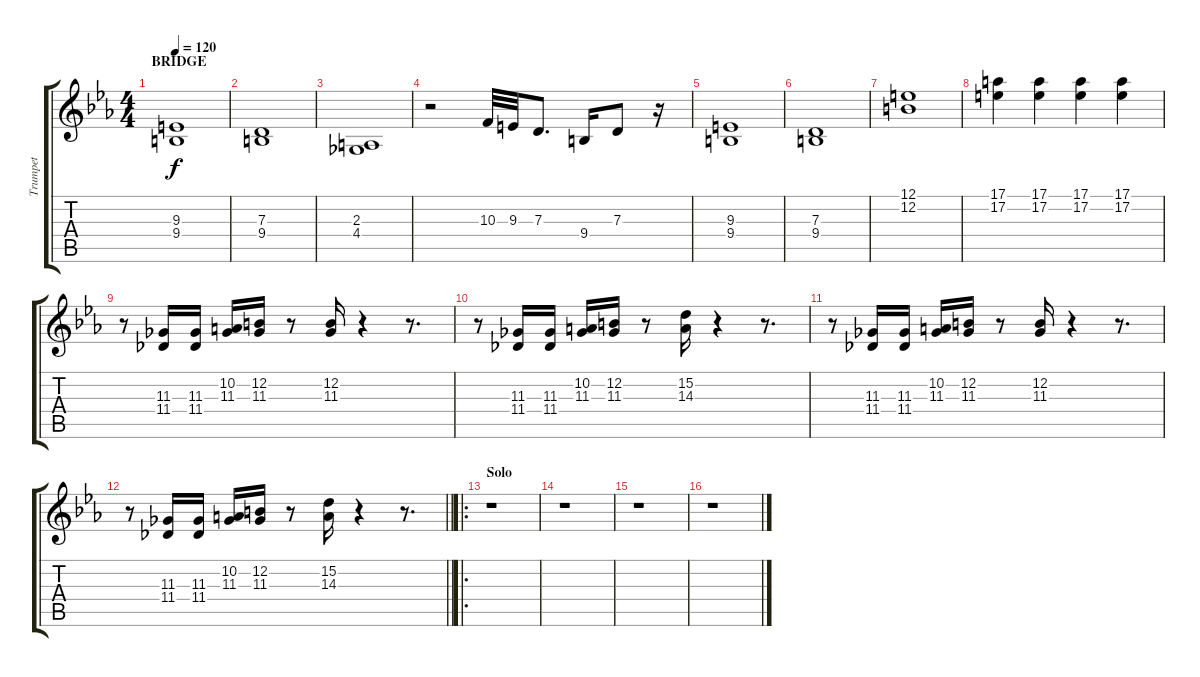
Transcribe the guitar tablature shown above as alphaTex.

\track ("Trumpet" "Trumpet") {instrument trumpet}
\staff {score tabs}
\tuning (E4 B3 G3 D3 A2 E2) {hide}
\ts (4 4)
\section ("" "BRIDGE")
\tempo 120
\clef g2
\ks cminor
(9.3 9.4).1{dy f} |
(7.3 9.4).1 |
(2.3 4.4).1 |
r.2 10.3.32 9.3.32 7.3.8{d} 9.4.16 7.3.8 r.16 |
(9.3 9.4).1 |
(7.3 9.4).1 |
(12.1 12.2).1 |
(17.1 17.2).4 (17.1 17.2).4 (17.1 17.2).4 (17.1 17.2).4 |
r.8 (11.3 11.4).16 (11.3 11.4).16 (10.2 11.3).16 (12.2 11.3).16 r.8 (12.2 11.3).16 r.4 r.8{d} |
r.8 (11.3 11.4).16 (11.3 11.4).16 (10.2 11.3).16 (12.2 11.3).16 r.8 (15.2 14.3).16 r.4 r.8{d} |
r.8 (11.3 11.4).16 (11.3 11.4).16 (10.2 11.3).16 (12.2 11.3).16 r.8 (12.2 11.3).16 r.4 r.8{d} |
\barLineRight lightlight
r.8 (11.3 11.4).16 (11.3 11.4).16 (10.2 11.3).16 (12.2 11.3).16 r.8 (15.2 14.3).16 r.4 r.8{d} |
\ro
\section ("" "Solo")
r.1 |
r.1 |
r.1 |
r.1
